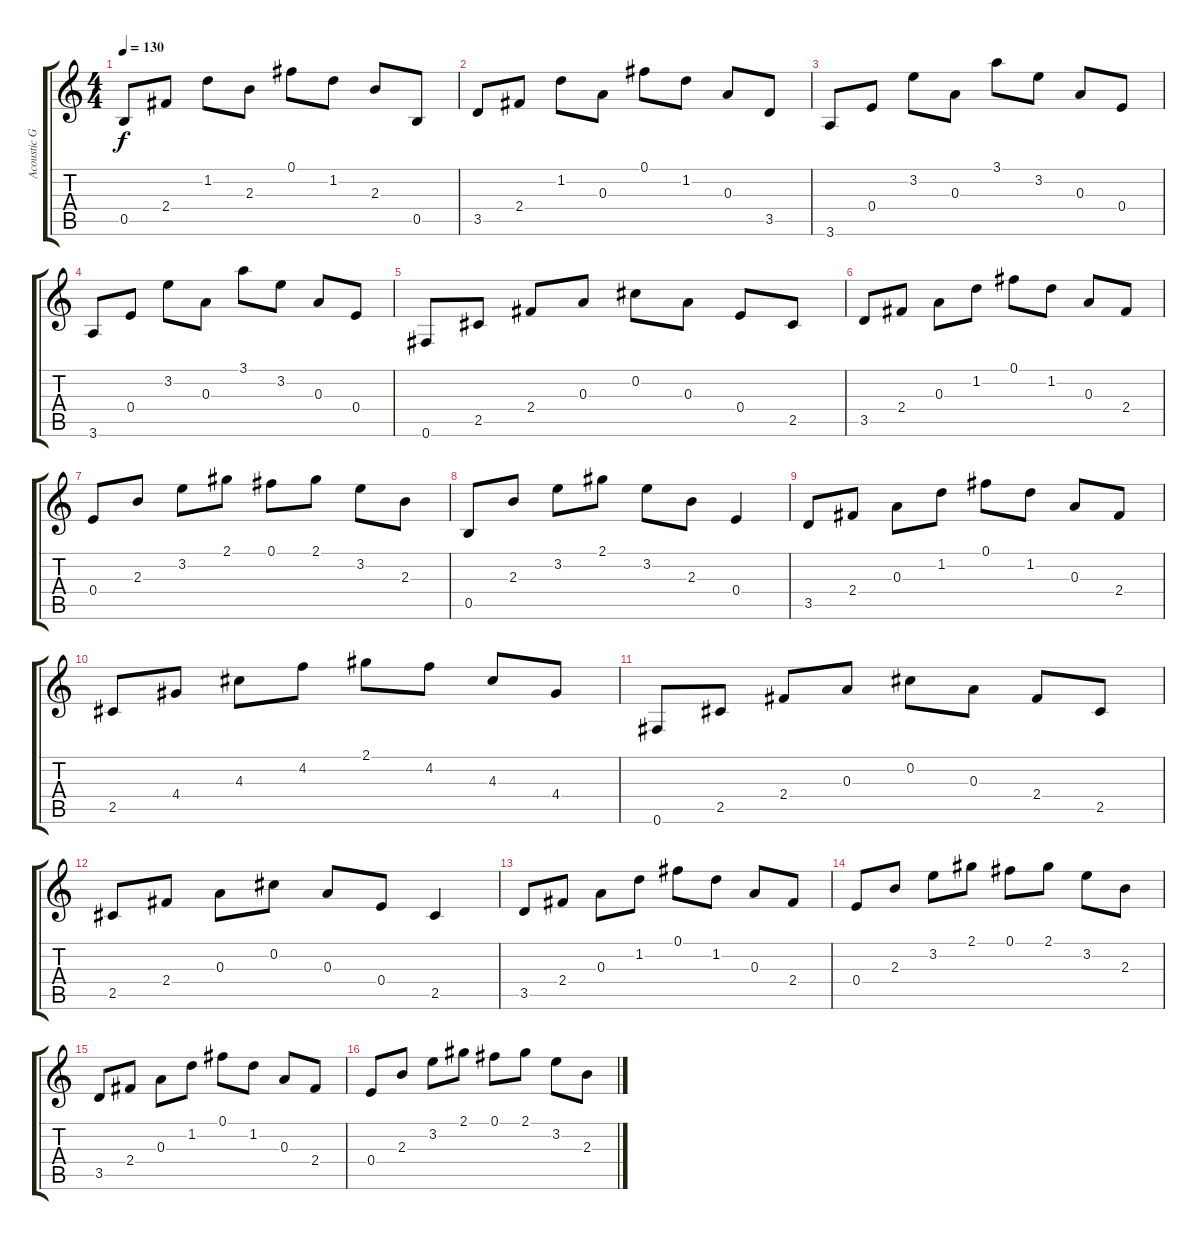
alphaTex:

\track ("Acoustic Guitar 2" "Acoustic G") {instrument acousticguitarsteel}
\staff {score tabs}
\tuning (Gb4 Db4 A3 E3 B2 Gb2) {hide}
\ts (4 4)
\tempo 130
\clef g2
\ks c
0.5.8{dy f} 2.4.8 1.2.8 2.3.8 0.1.8 1.2.8 2.3.8 0.5.8 |
3.5.8 2.4.8 1.2.8 0.3.8 0.1.8 1.2.8 0.3.8 3.5.8 |
3.6.8 0.4.8 3.2.8 0.3.8 3.1.8 3.2.8 0.3.8 0.4.8 |
3.6.8 0.4.8 3.2.8 0.3.8 3.1.8 3.2.8 0.3.8 0.4.8 |
0.6.8 2.5.8 2.4.8 0.3.8 0.2.8 0.3.8 0.4.8 2.5.8 |
3.5.8 2.4.8 0.3.8 1.2.8 0.1.8 1.2.8 0.3.8 2.4.8 |
0.4.8 2.3.8 3.2.8 2.1.8 0.1.8 2.1.8 3.2.8 2.3.8 |
0.5.8 2.3.8 3.2.8 2.1.8 3.2.8 2.3.8 0.4.4 |
3.5.8 2.4.8 0.3.8 1.2.8 0.1.8 1.2.8 0.3.8 2.4.8 |
2.5.8 4.4.8 4.3.8 4.2.8 2.1.8 4.2.8 4.3.8 4.4.8 |
0.6.8 2.5.8 2.4.8 0.3.8 0.2.8 0.3.8 2.4.8 2.5.8 |
2.5.8 2.4.8 0.3.8 0.2.8 0.3.8 0.4.8 2.5.4 |
3.5.8 2.4.8 0.3.8 1.2.8 0.1.8 1.2.8 0.3.8 2.4.8 |
0.4.8 2.3.8 3.2.8 2.1.8 0.1.8 2.1.8 3.2.8 2.3.8 |
3.5.8 2.4.8 0.3.8 1.2.8 0.1.8 1.2.8 0.3.8 2.4.8 |
0.4.8 2.3.8 3.2.8 2.1.8 0.1.8 2.1.8 3.2.8 2.3.8
